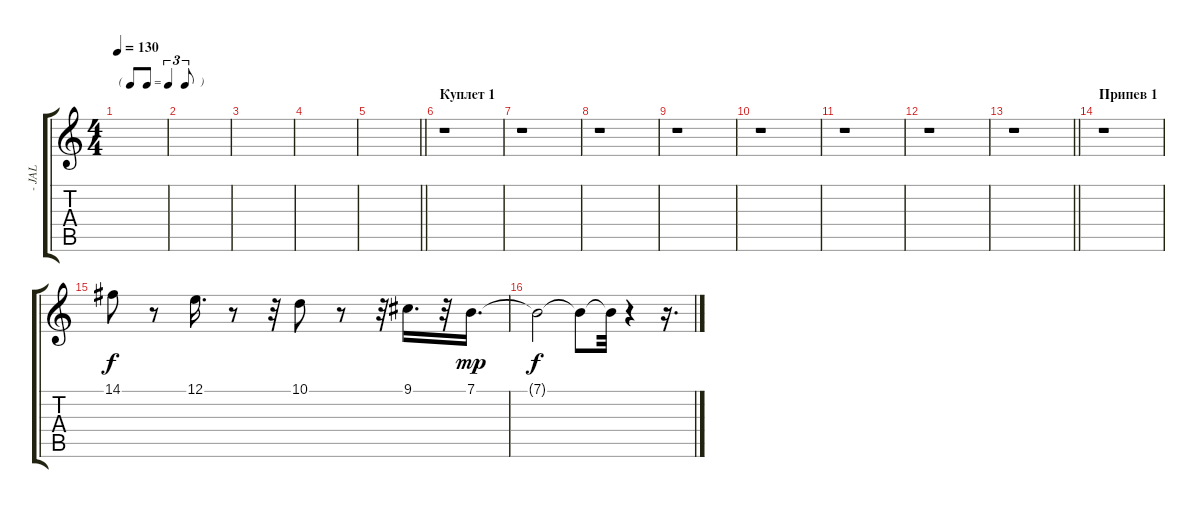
\track ("     - JALGAS -" "     - JAL") {instrument flute}
\staff {score tabs}
\tuning (E4 B3 G3 D3 A2 E2) {hide}
\ts (4 4)
\tf triplet8th
\tempo 130
\clef g2
\ks c
|
|
|
|
\barLineRight lightlight
|
\section ("" "Куплет 1")
r.1 |
r.1 |
r.1 |
r.1 |
r.1 |
r.1 |
r.1 |
\barLineRight lightlight
r.1 |
\section ("" "Припев 1")
r.1 |
14.1.8 r.8 12.1.16{d} r.8 r.32 10.1.8 r.8 r.32 9.1.16{d} r.32 7.1.16{d dy mp} |
7.1{t}.2{dy f} 7.1{t}.8 7.1{t}.32 r.4 r.16{d}
